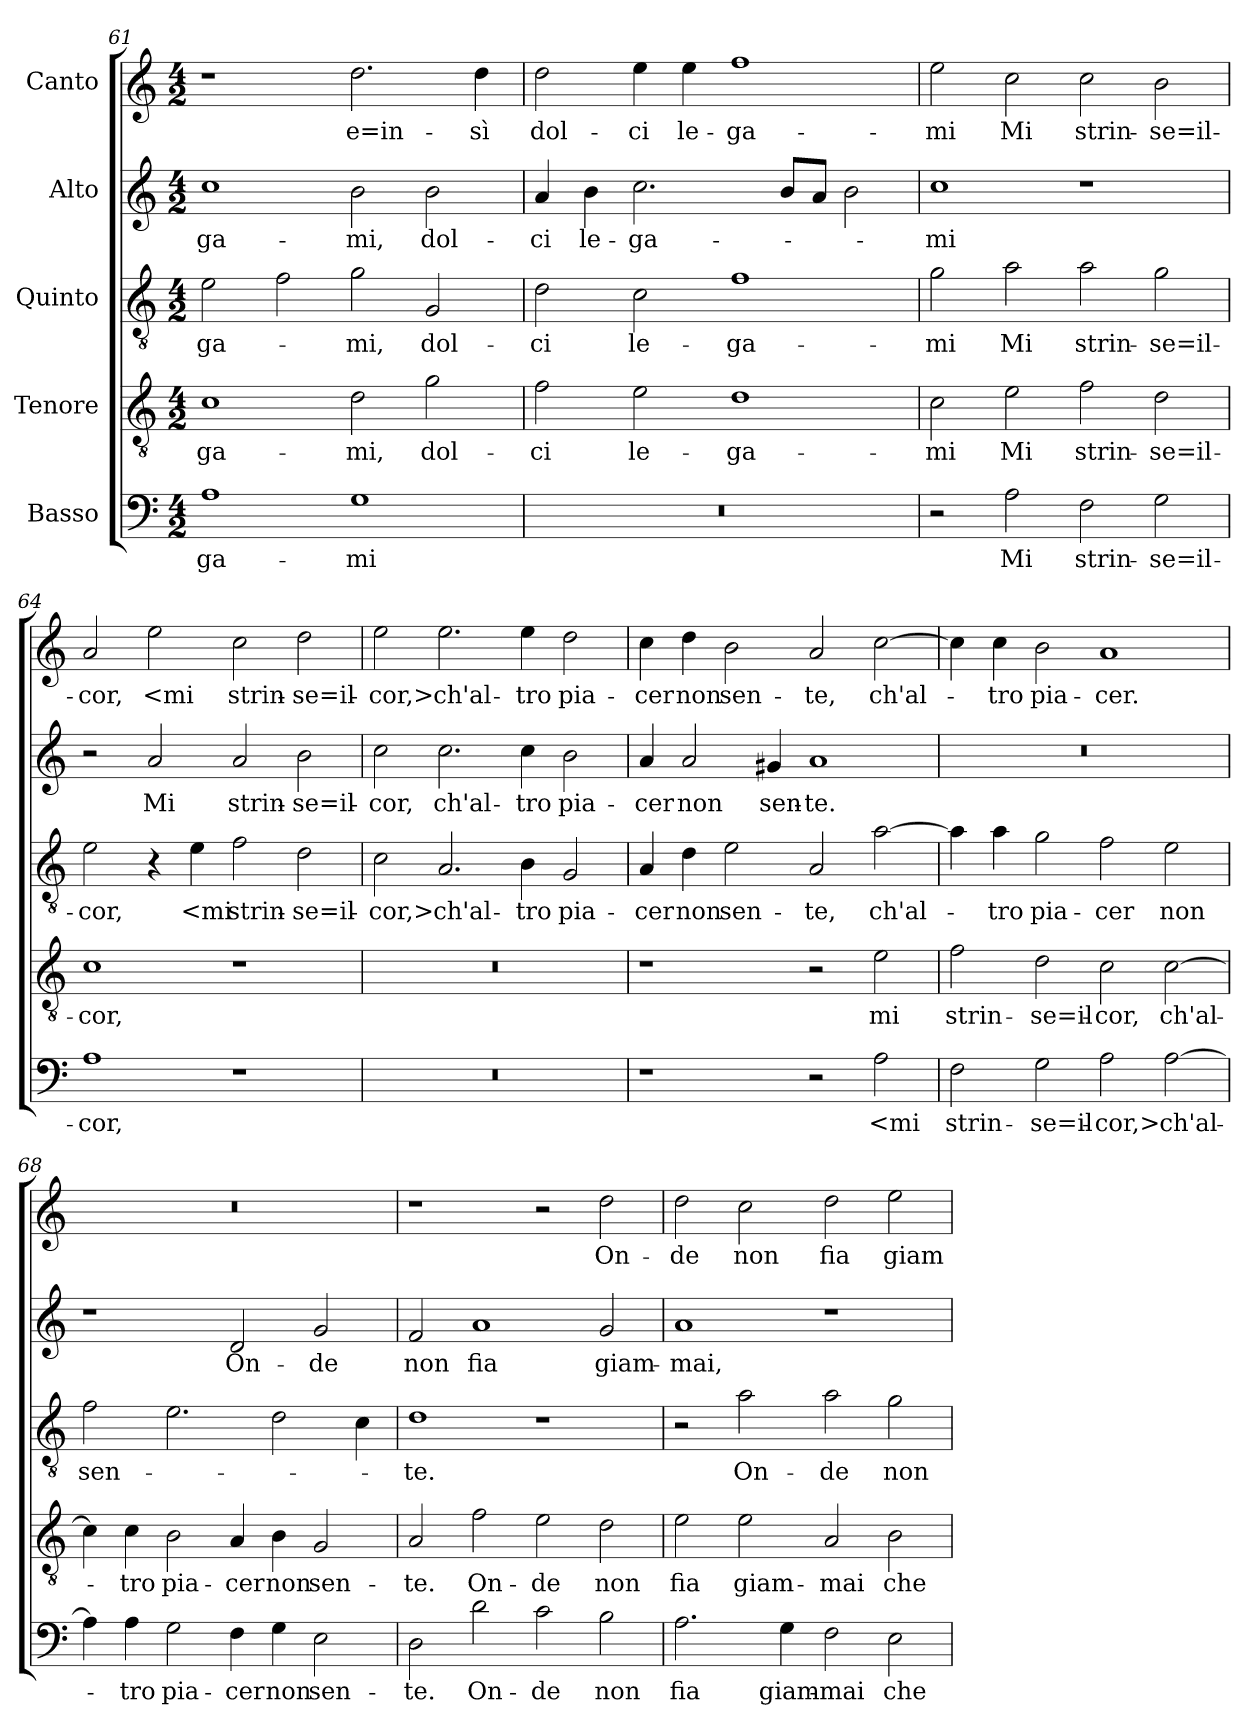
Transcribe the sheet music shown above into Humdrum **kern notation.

**kern	**text	**kern	**text	**kern	**text	**kern	**text	**kern	**text
*part5	*part5	*part4	*part4	*part3	*part3	*part2	*part2	*part1	*part1
*staff5	*staff5	*staff4	*staff4	*staff3	*staff3	*staff2	*staff2	*staff1	*staff1
*I"Basso	*	*I"Tenore	*	*I"Quinto	*	*I"Alto	*	*I"Canto	*
*clefF4	*	*clefGv2	*	*clefGv2	*	*clefG2	*	*clefG2	*
*	*	*ITrd7c12	*	*ITrd7c12	*	*	*	*	*
*k[]	*	*k[]	*	*k[]	*	*k[]	*	*k[]	*
*C:	*	*C:	*	*C:	*	*C:	*	*C:	*
*M4/2	*	*M4/2	*	*M4/2	*	*M4/2	*	*M4/2	*
=61	=61	=61	=61	=61	=61	=61	=61	=61	=61
1A\	-ga-	1C\	-ga-	2E\	-ga-	1cc\	-ga-	1r	.
.	.	.	.	2F\	.	.	.	.	.
1G\	-mi	2D\	-mi,	2G\	-mi,	2b\	-mi,	2.dd\	-e=in-
.	.	2G\	dol-	2GG/	dol-	2b\	dol-	.	.
.	.	.	.	.	.	.	.	4dd\	sì
=62	=62	=62	=62	=62	=62	=62	=62	=62	=62
0r	.	2F\	-ci	2D\	-ci	4a/	-ci	2dd\	dol-
.	.	.	.	.	.	4b\	le-	.	.
.	.	2E\	le-	2C\	le-	2.cc\	-ga-	4ee\	-ci
.	.	.	.	.	.	.	.	4ee\	le-
.	.	1D\	-ga-	1F\	-ga-	.	.	1ff\	-ga-
.	.	.	.	.	.	8b/L	.	.	.
.	.	.	.	.	.	8a/J	.	.	.
.	.	.	.	.	.	2b\	.	.	.
=63	=63	=63	=63	=63	=63	=63	=63	=63	=63
2r	.	2C\	-mi	2G\	-mi	1cc\	-mi	2ee\	-mi
2A\	Mi	2E\	Mi	2A\	Mi	.	.	2cc\	Mi
2F\	strin-	2F\	strin-	2A\	strin-	1r	.	2cc\	strin-
2G\	-se=il-	2D\	-se=il-	2G\	-se=il-	.	.	2b\	-se=il-
=64	=64	=64	=64	=64	=64	=64	=64	=64	=64
1A\	cor,	1C\	cor,	2E\	cor,	2r	.	2a/	cor,
.	.	.	.	4r	.	2a/	Mi	2ee\	<mi
.	.	.	.	4E\	<mi	.	.	.	.
1r	.	1r	.	2F\	strin-	2a/	strin-	2cc\	strin-
.	.	.	.	2D\	-se=il-	2b\	-se=il-	2dd\	-se=il-
=65	=65	=65	=65	=65	=65	=65	=65	=65	=65
0r	.	0r	.	2C\	cor,>	2cc\	cor,	2ee\	cor,>
.	.	.	.	2.AA/	ch'al-	2.cc\	ch'al-	2.ee\	ch'al-
.	.	.	.	4BB\	-tro	4cc\	-tro	4ee\	-tro
.	.	.	.	2GG/	pia-	2b\	pia-	2dd\	pia-
=66	=66	=66	=66	=66	=66	=66	=66	=66	=66
1r	.	1r	.	4AA/	-cer	4a/	-cer	4cc\	-cer
.	.	.	.	4D\	non	2a/	non	4dd\	non
.	.	.	.	2E\	sen-	.	.	2b\	sen-
.	.	.	.	.	.	4g#/	sen-	.	.
2r	.	2r	.	2AA/	-te,	1a/	-te.	2a/	-te,
2A\	<mi	2E\	mi	[2A\	ch'al-	.	.	[2cc\	ch'al-
=67	=67	=67	=67	=67	=67	=67	=67	=67	=67
2F\	strin-	2F\	strin-	4A\]	.	0r	.	4cc\]	.
.	.	.	.	4A\	-tro	.	.	4cc\	-tro
2G\	-se=il-	2D\	-se=il-	2G\	pia-	.	.	2b\	pia-
2A\	cor,>	2C\	cor,	2F\	-cer	.	.	1a/	-cer.
[2A\	ch'al-	[2C\	ch'al-	2E\	non	.	.	.	.
=68	=68	=68	=68	=68	=68	=68	=68	=68	=68
4A\]	.	4C\]	.	2F\	sen-	1r	.	0r	.
4A\	-tro	4C\	-tro	.	.	.	.	.	.
2G\	pia-	2BB\	pia-	2.E\	.	.	.	.	.
4F\	-cer	4AA/	-cer	.	.	2d/	On-	.	.
4G\	non	4BB\	non	2D\	.	.	.	.	.
2E\	sen-	2GG/	sen-	.	.	2g/	-de	.	.
.	.	.	.	4C\	.	.	.	.	.
=69	=69	=69	=69	=69	=69	=69	=69	=69	=69
2D\	-te.	2AA/	-te.	1D\	-te.	2f/	non	1r	.
2d\	On-	2F\	On-	.	.	1a/	fia	.	.
2c\	-de	2E\	-de	1r	.	.	.	2r	.
2B\	non	2D\	non	.	.	2g/	giam-	2dd\	On-
=70	=70	=70	=70	=70	=70	=70	=70	=70	=70
2.A\	fia	2E\	fia	2r	.	1a/	-mai,	2dd\	-de
.	.	2E\	giam-	2A\	On-	.	.	2cc\	non
4G\	giam-	.	.	.	.	.	.	.	.
2F\	-mai	2AA/	-mai	2A\	-de	1r	.	2dd\	fia
2E\	che	2BB\	che	2G\	non	.	.	2ee\	giam-
=	=	=	=	=	=	=	=	=	=
*-	*-	*-	*-	*-	*-	*-	*-	*-	*-
